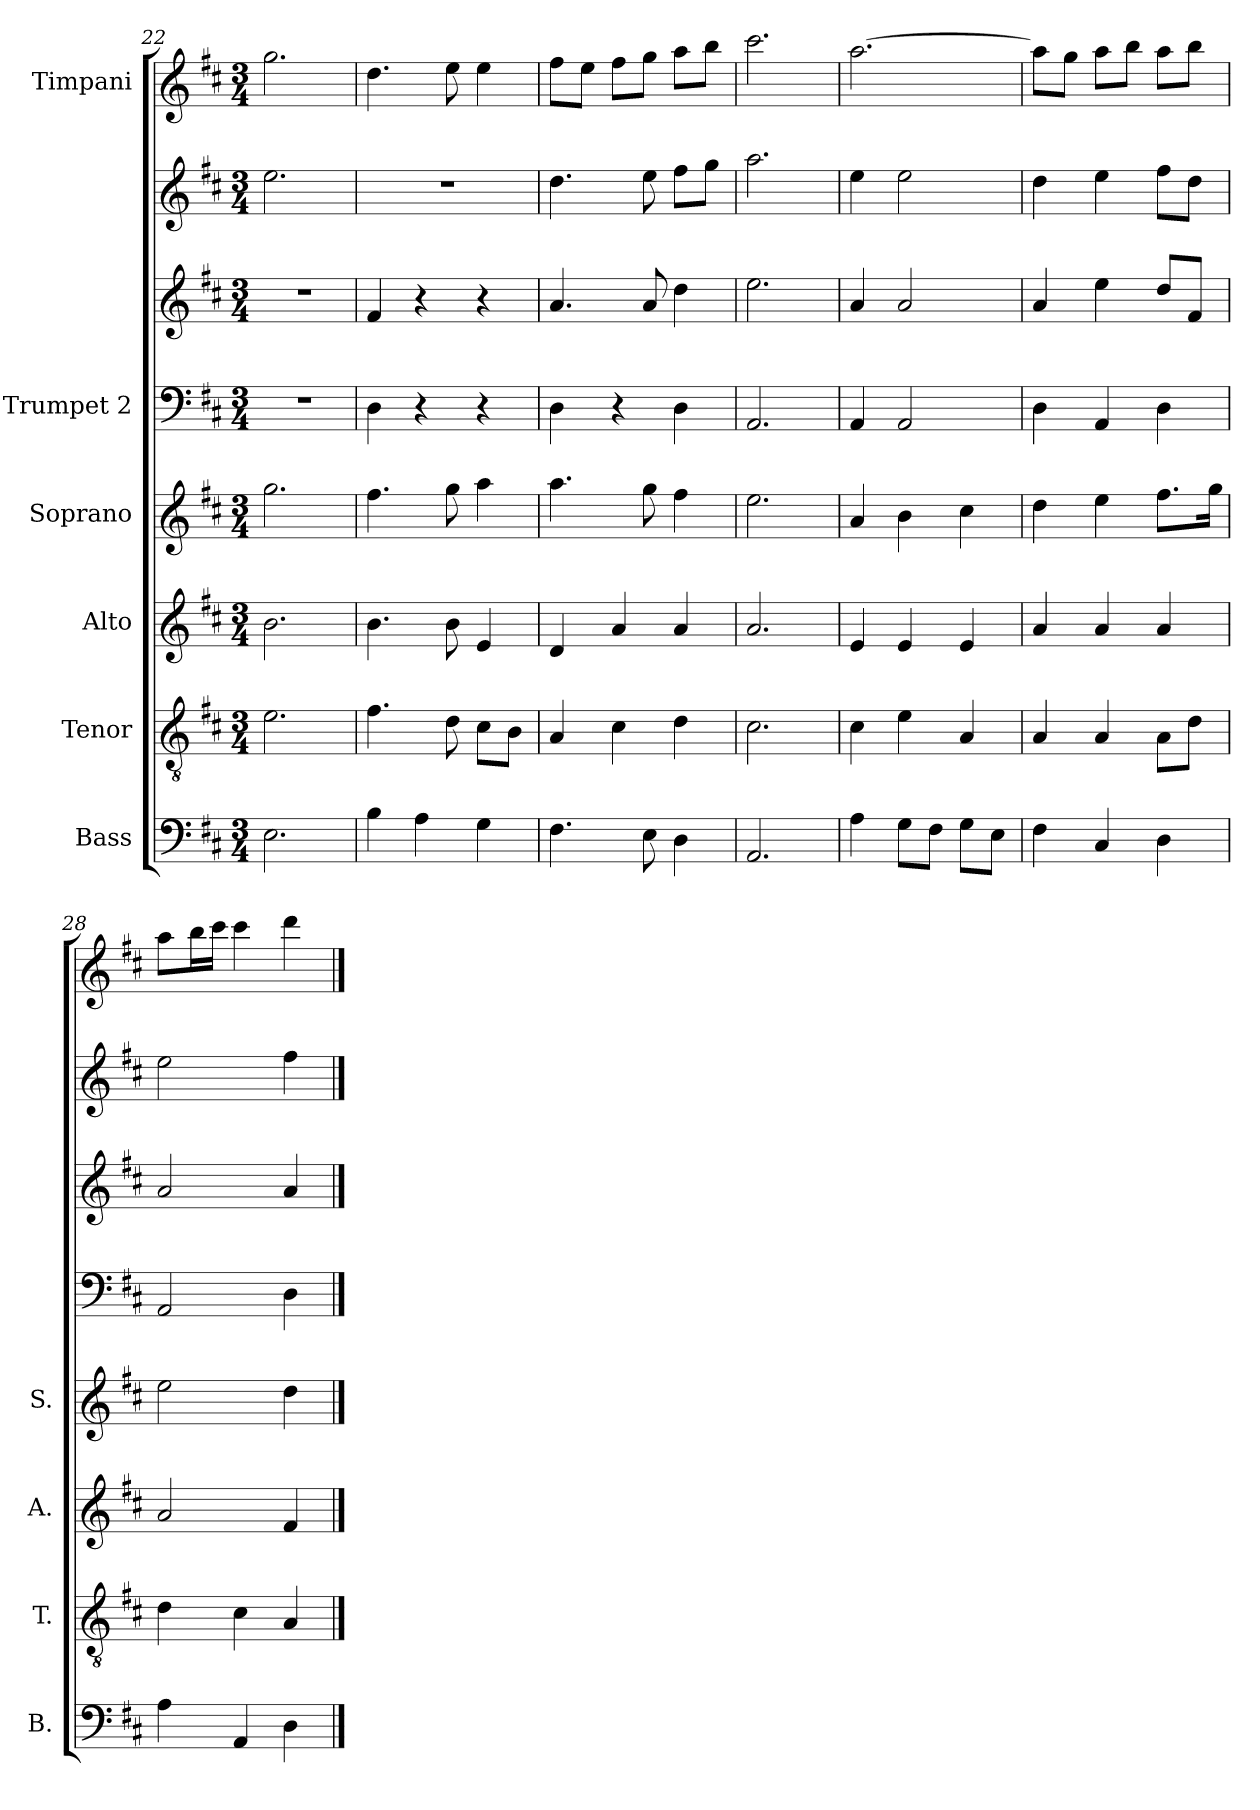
**kern	**kern	**kern	**kern	**kern	**kern	**kern	**kern
*part6	*part5	*part4	*part3	*part2	*part2	*part2	*part1
*staff8	*staff7	*staff6	*staff5	*staff4	*staff3	*staff2	*staff1
*I"Bass	*I"Tenor	*I"Alto	*I"Soprano	*I"Trumpet 2	*	*	*I"Timpani
*I'B.	*I'T.	*I'A.	*I'S.	*	*	*	*
*clefF4	*clefGv2	*clefG2	*clefG2	*clefF4	*clefG2	*clefG2	*clefG2
*k[f#c#]	*k[f#c#]	*k[f#c#]	*k[f#c#]	*k[f#c#]	*k[f#c#]	*k[f#c#]	*k[f#c#]
*D:	*D:	*D:	*D:	*D:	*D:	*D:	*D:
*M3/4	*M3/4	*M3/4	*M3/4	*M3/4	*M3/4	*M3/4	*M3/4
=22	=22	=22	=22	=22	=22	=22	=22
2.E\	2.e\	2.b\	2.gg\	2.r	2.r	2.ee\	2.gg\
=23	=23	=23	=23	=23	=23	=23	=23
4B\	4.f#\	4.b\	4.ff#\	4D\	4f#/	2.r	4.dd\
4A\	.	.	.	4r	4r	.	.
.	8d\	8b\	8gg\	.	.	.	8ee\
4G\	8c#\L	4e/	4aa\	4r	4r	.	4ee\
.	8B\J	.	.	.	.	.	.
=24	=24	=24	=24	=24	=24	=24	=24
4.F#\	4A/	4d/	4.aa\	4D\	4.a/	4.dd\	8ff#\L
.	.	.	.	.	.	.	8ee\J
.	4c#\	4a/	.	4r	.	.	8ff#\L
8E\	.	.	8gg\	.	8a/	8ee\	8gg\J
4D\	4d\	4a/	4ff#\	4D\	4dd\	8ff#\L	8aa\L
.	.	.	.	.	.	8gg\J	8bb\J
=25	=25	=25	=25	=25	=25	=25	=25
2.AA/	2.c#\	2.a/	2.ee\	2.AA/	2.ee\	2.aa\	2.ccc#\
!!LO:LB:g=z
=26	=26	=26	=26	=26	=26	=26	=26
4A\	4c#\	4e/	4a/	4AA/	4a/	4ee\	[2.aa\
8G\L	4e\	4e/	4b\	2AA/	2a/	2ee\	.
8F#\J	.	.	.	.	.	.	.
8G\L	4A/	4e/	4cc#\	.	.	.	.
8E\J	.	.	.	.	.	.	.
=27	=27	=27	=27	=27	=27	=27	=27
4F#\	4A/	4a/	4dd\	4D\	4a/	4dd\	8aa\L]
.	.	.	.	.	.	.	8gg\J
4C#/	4A/	4a/	4ee\	4AA/	4ee\	4ee\	8aa\L
.	.	.	.	.	.	.	8bb\J
4D\	8A\L	4a/	8.ff#\L	4D\	8dd/L	8ff#\L	8aa\L
.	8d\J	.	.	.	8f#/J	8dd\J	8bb\J
.	.	.	16gg\Jk	.	.	.	.
=28	=28	=28	=28	=28	=28	=28	=28
4A\	4d\	2a/	2ee\	2AA/	2a/	2ee\	8aa\L
.	.	.	.	.	.	.	16bb\L
.	.	.	.	.	.	.	16ccc#\JJ
4AA/	4c#\	.	.	.	.	.	4ccc#\
4D\	4A/	4f#/	4dd\	4D\	4a/	4ff#\	4ddd\
==	==	==	==	==	==	==	==
*-	*-	*-	*-	*-	*-	*-	*-
